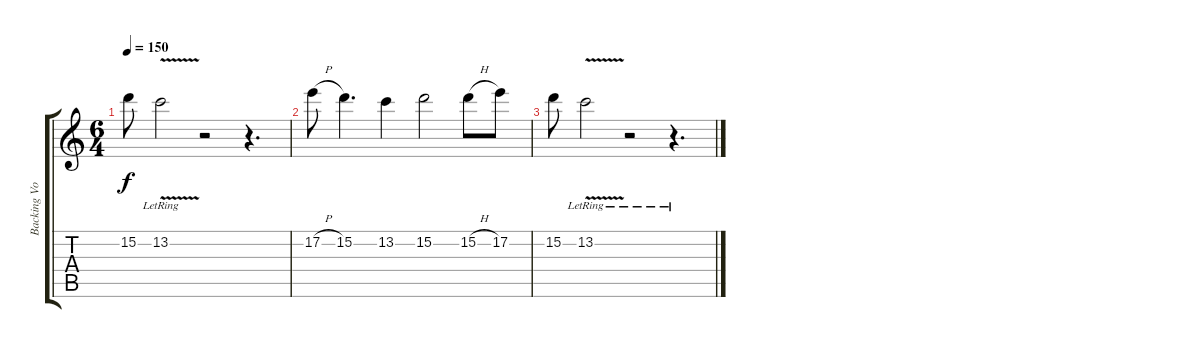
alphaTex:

\track ("Backing Vocals" "Backing Vo") {instrument acousticguitarnylon}
\staff {score tabs}
\tuning (E4 B3 G3 D3 A2 E2) {hide}
\ts (6 4)
\tempo 150
\clef g2
\ks c
15.2.8{dy f} 13.2{v lr}.2 r.2 r.4{d} |
17.2{h}.8 15.2.4{d} 13.2.4 15.2.2 15.2{h}.8 17.2.8 |
15.2.8 13.2{v lr}.2 r.2 r.4{d}
